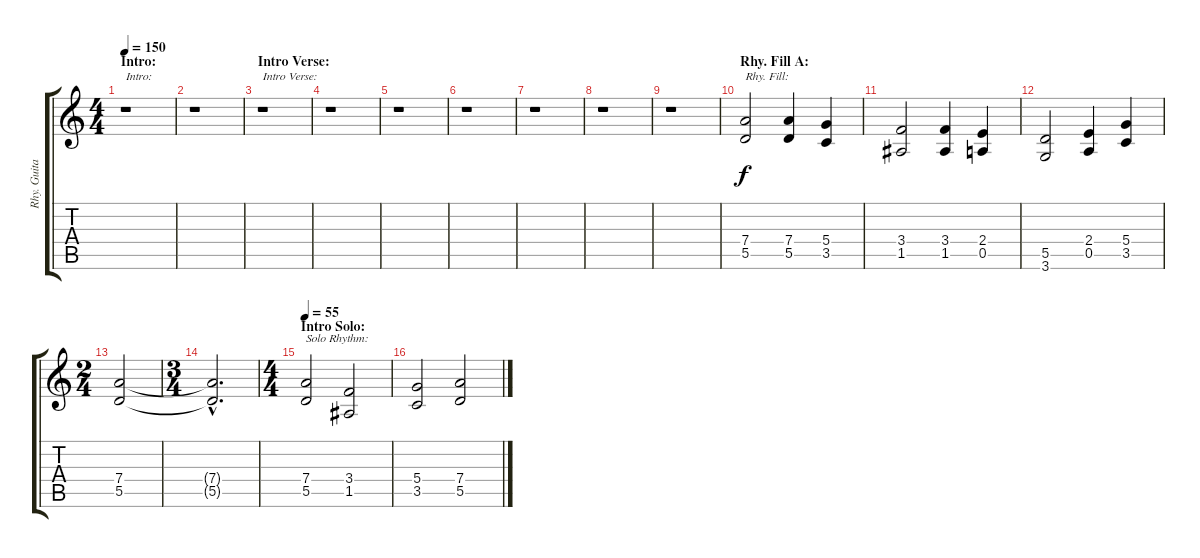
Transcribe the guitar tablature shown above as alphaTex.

\track ("Rhy. Guitar 2" "Rhy. Guita") {instrument distortionguitar}
\staff {score tabs}
\tuning (E4 B3 G3 D3 A2 E2) {hide}
\ts (4 4)
\section ("" "Intro:")
\tempo 150
\tempo 50
\tempo 150
\clef g2
\ks c
r.1{txt "Intro:" dy f instrument distortionguitar} |
r.1 |
\section ("" "Intro Verse:")
r.1{txt "Intro Verse:"} |
r.1 |
r.1 |
r.1 |
r.1 |
r.1 |
r.1 |
\section ("" "Rhy. Fill A:")
(7.4 5.5).2{txt "Rhy. Fill:"} (7.4 5.5).4 (5.4 3.5).4 |
(3.4 1.5).2 (3.4 1.5).4 (2.4 0.5).4 |
(5.5 3.6).2 (2.4 0.5).4 (5.4 3.5).4 |
\ts (2 4)
(7.4 5.5).2 |
\ts (3 4)
(7.4{hac t} 5.5{hac t}).2{d} |
\ts (4 4)
\section ("" "Intro Solo:")
\tempo 55
(7.4 5.5).2{txt "Solo Rhythm:"} (3.4 1.5).2 |
(5.4 3.5).2 (7.4 5.5).2
